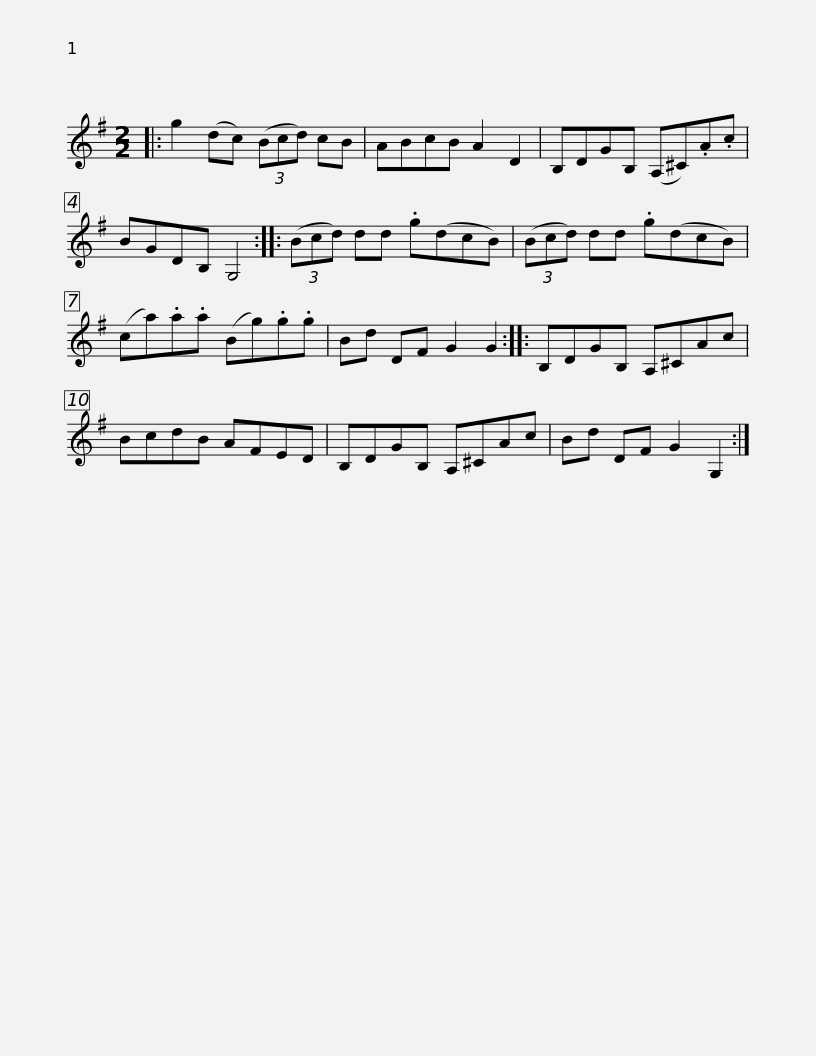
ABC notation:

X:1
L:1/8
M:2/2
I:linebreak $
K:G
V:1 treble
V:1
|: g2 (dc) (3(Bcd) cB | ABcB A2 D2 | B,DGB, (A,^C).A.c | BGDB, G,4 :: (3(Bcd) dd .g(dcB) |$ %5
 (3(Bcd) dd .g(dcB) | (ca).a.a (Bg).g.g | Bd DF G2 G2 :: B,DGB, A,^CAc | BcdB AFED |$ %10
 B,DGB, A,^CAc | Bd DF G2 G,2 :| %12
